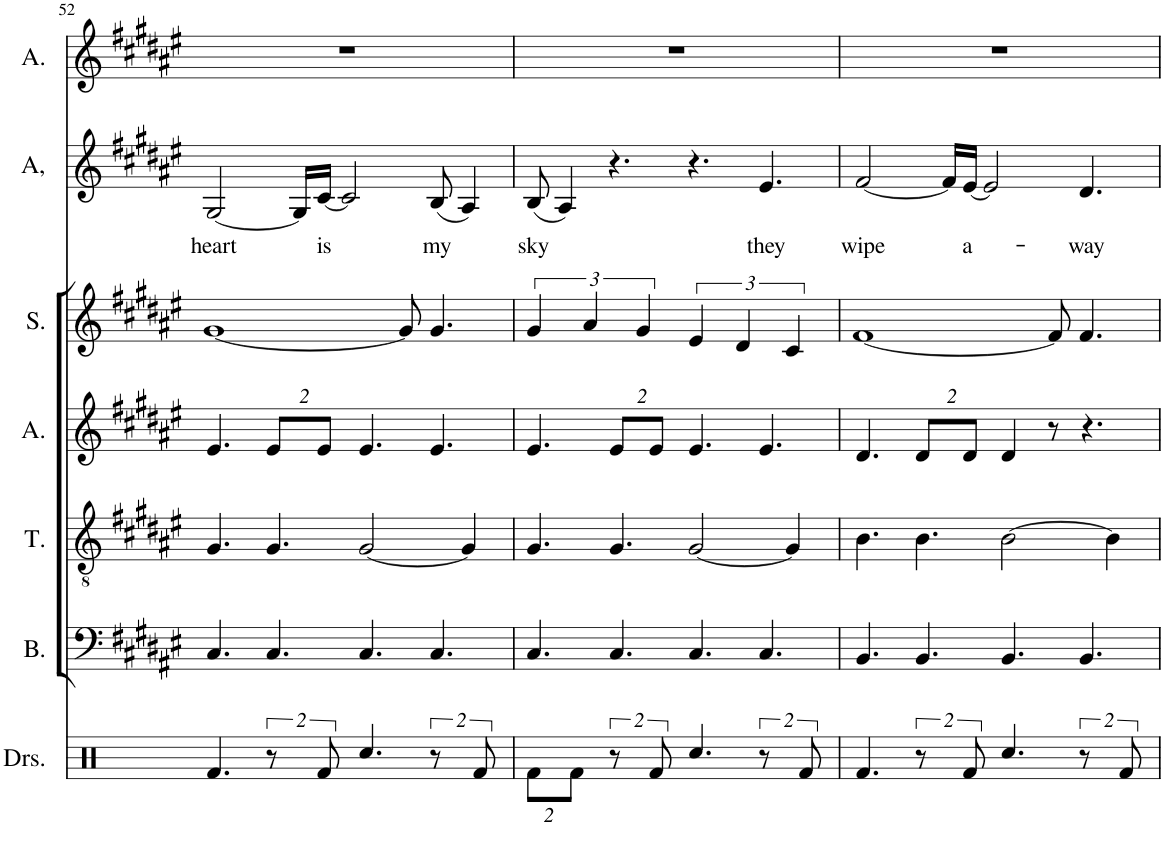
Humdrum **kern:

**kern	**kern	**kern	**kern	**kern	**kern	**text	**kern
*part7	*part6	*part5	*part4	*part3	*part2	*part2	*part1
*staff7	*staff6	*staff5	*staff4	*staff3	*staff2	*staff2	*staff1
*I"Drumset	*I"Bass	*I"Tenor	*I"Alto	*I"Soprano	*I"Alto	*	*I"Alto
*I'Drs.	*I'B.	*I'T.	*I'A.	*I'S.	*I'A,	*	*I'A.
!!LO:PB:g=z
*clefX	*clefF4	*clefGv2	*clefG2	*clefG2	*clefG2	*	*clefG2
*k[]	*k[f#c#g#d#a#e#]	*k[f#c#g#d#a#e#]	*k[f#c#g#d#a#e#]	*k[f#c#g#d#a#e#]	*k[f#c#g#d#a#e#]	*	*k[f#c#g#d#a#e#]
*M12/8	*M12/8	*M12/8	*M12/8	*M12/8	*M12/8	*	*M12/8
=52	=52	=52	=52	=52	=52	=52	=52
!	!	!	!	!	!	!LO:LY:b	!
4.Rf/	4.C#/	4.G#/	4.e#/	[1g#	[2G#/	heart	1.r
*	*	*	*Xbrackettup	*	*	*	*
16%3r	4.C#/	4.G#/	16%3e#/L	.	.	.	.
.	.	.	.	.	16G#/LL]	.	.
!	!	!	!	!	!	!LO:LY:b	!
16%3Rf/	.	.	16%3e#/J	.	[16c#/JJ	is	.
.	.	.	.	.	2c#/]	.	.
4.Rcc/	4.C#/	[2G#/	4.e#/	.	.	.	.
.	.	.	.	8g#/]	.	.	.
!	!	!	!	!	!	!LO:LY:b	!
16%3r	4.C#/	.	4.e#/	4.g#/	(8B/	my	.
.	.	4G#/]	.	.	4A#/)	.	.
16%3Rf/	.	.	.	.	.	.	.
=53	=53	=53	=53	=53	=53	=53	=53
*Xbrackettup	*	*	*	*	*	*	*
!	!	!	!	!	!	!LO:LY:b	!
16%3Rf\L	4.C#/	4.G#/	4.e#/	4g#/	(8B/	sky	1.r
.	.	.	.	.	4A#/)	.	.
16%3Rf\J	.	.	.	.	.	.	.
.	.	.	.	4a#/	.	.	.
*brackettup	*	*	*	*	*	*	*
16%3r	4.C#/	4.G#/	16%3e#/L	.	4.r	.	.
.	.	.	.	4g#/	.	.	.
16%3Rf/	.	.	16%3e#/J	.	.	.	.
4.Rcc/	4.C#/	[2G#/	4.e#/	4e#/	4.r	.	.
.	.	.	.	4d#/	.	.	.
!	!	!	!	!	!	!LO:LY:b	!
16%3r	4.C#/	.	4.e#/	.	4.e#/	they	.
.	.	4G#/]	.	4c#/	.	.	.
16%3Rf/	.	.	.	.	.	.	.
=54	=54	=54	=54	=54	=54	=54	=54
!	!	!	!	!	!	!LO:LY:b	!
4.Rf/	4.BB/	4.B\	4.d#/	[1f#	[2f#/	wipe	1.r
16%3r	4.BB/	4.B\	16%3d#/L	.	.	.	.
.	.	.	.	.	16f#/LL]	.	.
!	!	!	!	!	!	!LO:LY:b	!
16%3Rf/	.	.	16%3d#/J	.	[16e#/JJ	a-	.
.	.	.	.	.	2e#/]	.	.
4.Rcc/	4.BB/	[2B\	4d#/	.	.	.	.
.	.	.	8r	8f#/]	.	.	.
!	!	!	!	!	!	!LO:LY:b	!
16%3r	4.BB/	.	4.r	4.f#/	4.d#/	-way	.
.	.	4B\]	.	.	.	.	.
16%3Rf/	.	.	.	.	.	.	.
=	=	=	=	=	=	=	=
*-	*-	*-	*-	*-	*-	*-	*-
